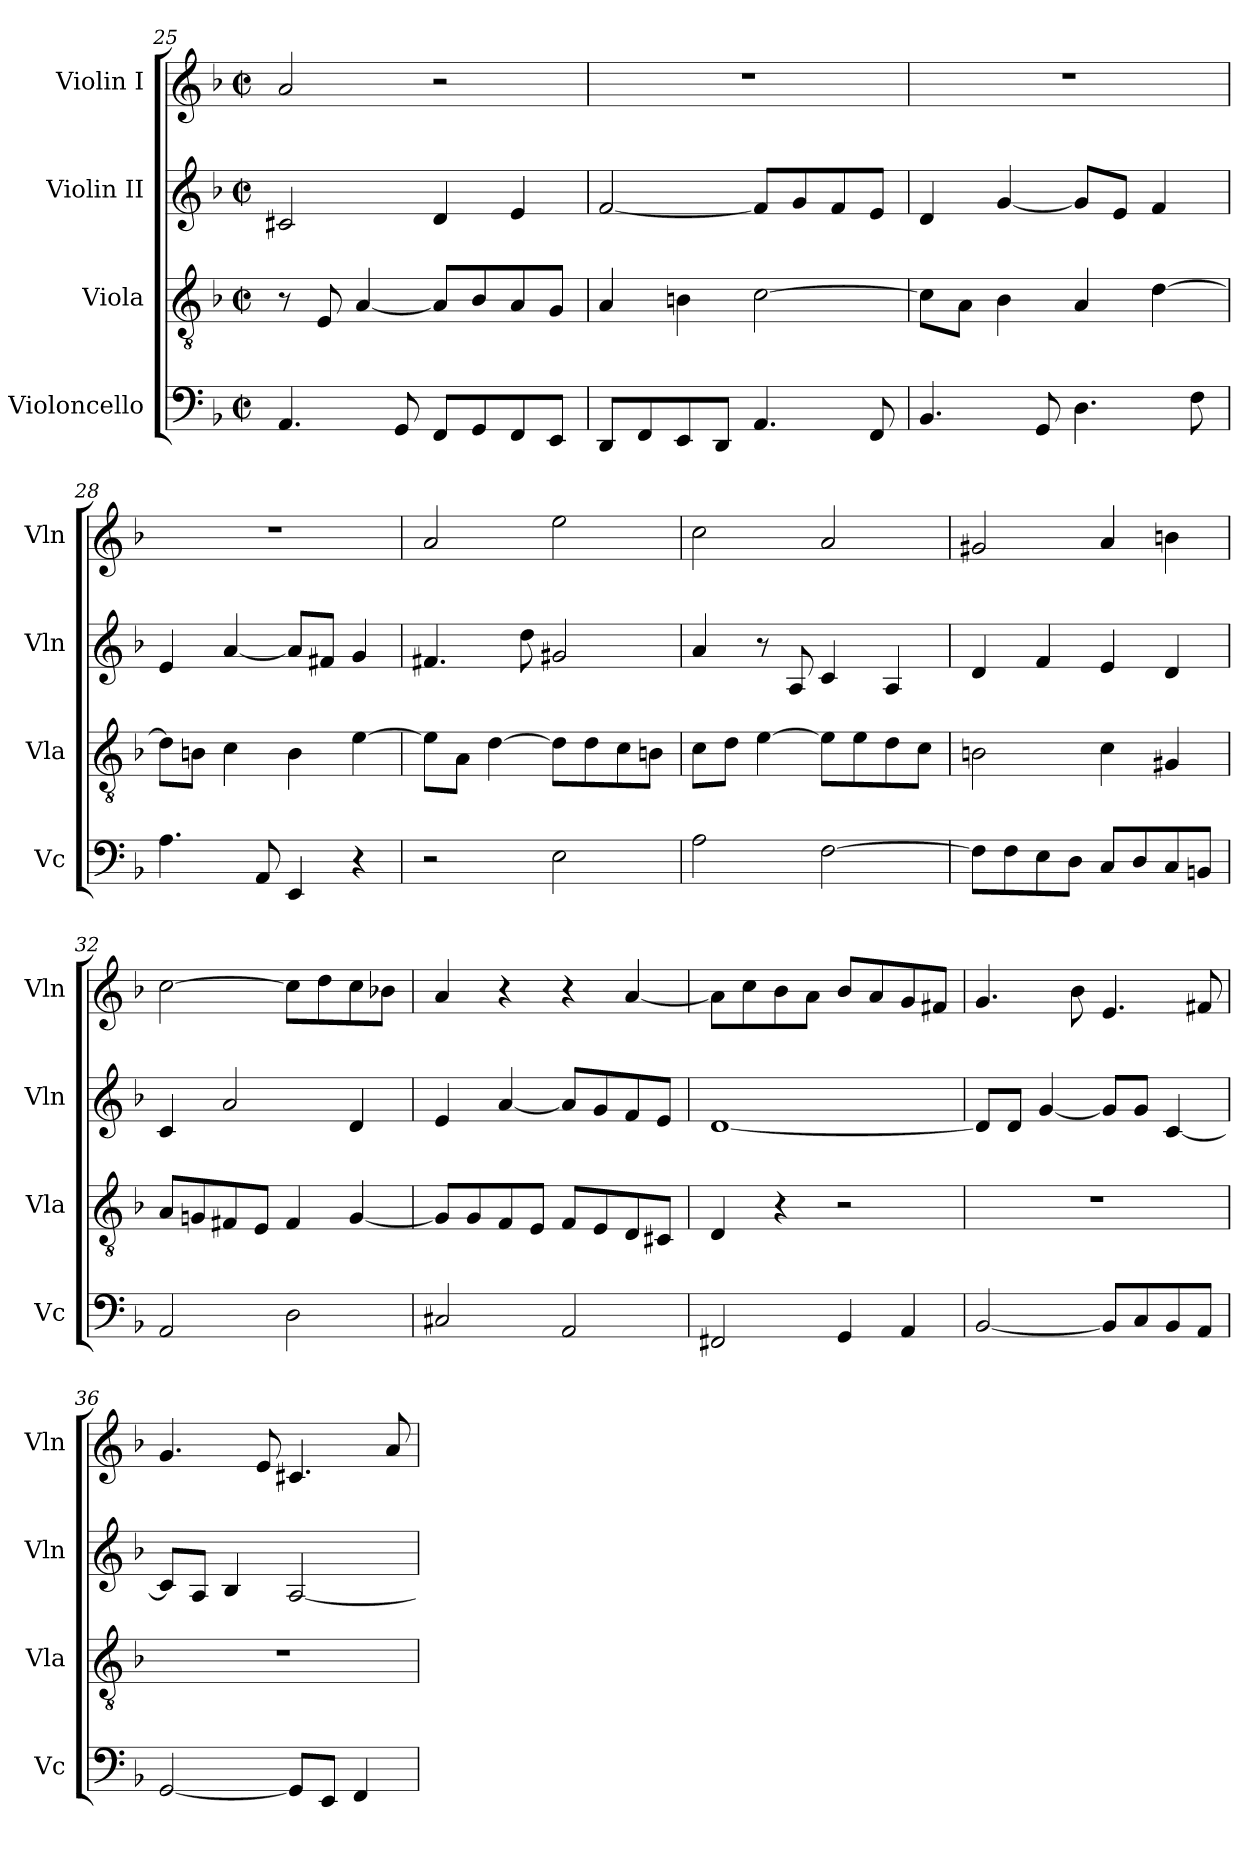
**kern	**kern	**kern	**kern
*part4	*part3	*part2	*part1
*staff4	*staff3	*staff2	*staff1
*I"Violoncello	*I"Viola	*I"Violin II	*I"Violin I
*I'Vc	*I'Vla	*I'Vln	*I'Vln
*clefF4	*clefGv2	*clefG2	*clefG2
*k[b-]	*k[b-]	*k[b-]	*k[b-]
*M2/2	*M2/2	*M2/2	*M2/2
*met(c|)	*met(c|)	*met(c|)	*met(c|)
=25	=25	=25	=25
4.AA/	8r	2c#X/	2a/
.	8E/	.	.
.	[4A/	.	.
8GG/	.	.	.
8FF/L	8A/L]	4d/	2r
8GG/	8B-/	.	.
8FF/	8A/	4e/	.
8EE/J	8G/J	.	.
=26	=26	=26	=26
8DD/L	4A/	[2f/	1r
8FF/	.	.	.
8EE/	4Bn\	.	.
8DD/J	.	.	.
4.AA/	[2c\	8f/L]	.
.	.	8g/	.
.	.	8f/	.
8FF/	.	8e/J	.
=27	=27	=27	=27
4.BB-/	8c\L]	4d/	1r
.	8A\J	.	.
.	4B-\	[4g/	.
8GG/	.	.	.
4.D\	4A/	8g/L]	.
.	.	8e/J	.
.	[4d\	4f/	.
8F\	.	.	.
=28	=28	=28	=28
4.A\	8d\L]	4e/	1r
.	8Bn\J	.	.
.	4c\	[4a/	.
8AA/	.	.	.
4EE/	4B\	8a/L]	.
.	.	8f#X/J	.
4r	[4e\	4g/	.
!!LO:LB:g=z
=29	=29	=29	=29
2r	8e\L]	4.f#X/	2a/
.	8A\J	.	.
.	[4d\	.	.
.	.	8dd\	.
2E\	8d\L]	2g#X/	2ee\
.	8d\	.	.
.	8c\	.	.
.	8Bn\J	.	.
=30	=30	=30	=30
2A\	8c\L	4a/	2cc\
.	8d\J	.	.
.	[4e\	8r	.
.	.	8A/	.
[2F\	8e\L]	4c/	2a/
.	8e\	.	.
.	8d\	4A/	.
.	8c\J	.	.
=31	=31	=31	=31
8F\L]	2Bn\	4d/	2g#X/
8F\	.	.	.
8E\	.	4f/	.
8D\J	.	.	.
8C/L	4c\	4e/	4a/
8D/	.	.	.
8C/	4G#X/	4d/	4bn\
8BBn/J	.	.	.
=32	=32	=32	=32
2AA/	8A/L	4c/	[2cc\
.	8Gn/	.	.
.	8F#X/	2a/	.
.	8E/J	.	.
2D\	4F#/	.	8cc\L]
.	.	.	8dd\
.	[4G/	4d/	8cc\
.	.	.	8b-X\J
=33	=33	=33	=33
2C#X/	8G/L]	4e/	4a/
.	8G/	.	.
.	8F/	[4a/	4r
.	8E/J	.	.
2AA/	8F/L	8a/L]	4r
.	8E/	8g/	.
.	8D/	8f/	[4a/
.	8C#X/J	8e/J	.
!!LO:PB:g=z
=34	=34	=34	=34
2FF#X/	4D/	[1d	8a\L]
.	.	.	8cc\
.	4r	.	8b-\
.	.	.	8a\J
4GG/	2r	.	8b-/L
.	.	.	8a/
4AA/	.	.	8g/
.	.	.	8f#X/J
=35	=35	=35	=35
[2BB-/	1r	8d/L]	4.g/
.	.	8d/J	.
.	.	[4g/	.
.	.	.	8b-\
8BB-/L]	.	8g/L]	4.e/
8C/	.	8g/J	.
8BB-/	.	[4c/	.
8AA/J	.	.	8f#X/
=36	=36	=36	=36
[2GG/	1r	8c/L]	4.g/
.	.	8A/J	.
.	.	4B-/	.
.	.	.	8e/
8GG/L]	.	[2A/	4.c#X/
8EE/J	.	.	.
4FF/	.	.	.
.	.	.	8a/
=	=	=	=
*-	*-	*-	*-
